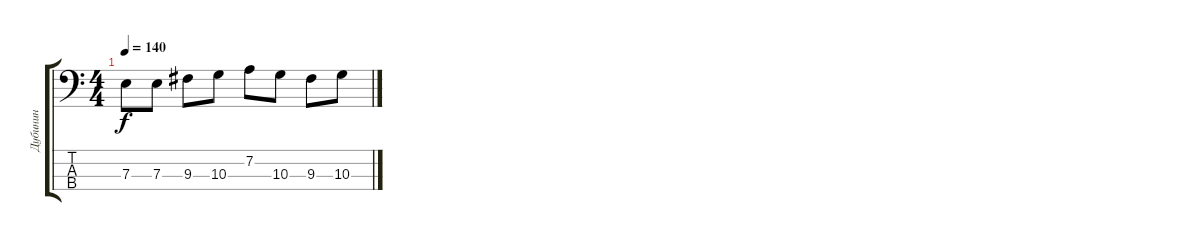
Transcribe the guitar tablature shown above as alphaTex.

\track ("Дубинин" "Дубинин") {instrument electricbassfinger}
\staff {score tabs}
\tuning (G2 D2 A1 E1) {hide}
\ts (4 4)
\tempo 140
\clef f4
\ks c
7.3.8{dy f} 7.3.8 9.3.8 10.3.8 7.2.8 10.3.8 9.3.8 10.3.8
